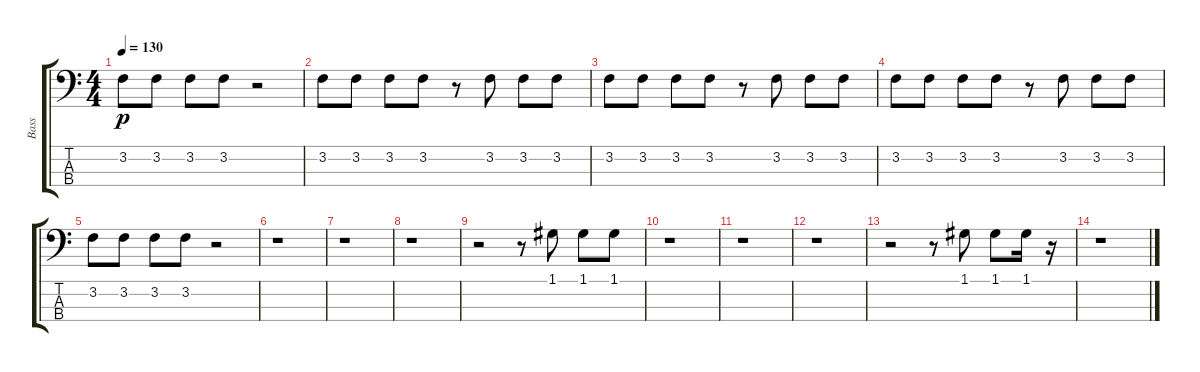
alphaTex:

\track ("Bass" "Bass") {instrument fretlessbass}
\staff {score tabs}
\tuning (G2 D2 A1 E1) {hide}
\ts (4 4)
\tempo 130
\clef f4
\ks c
3.2.8{dy p} 3.2.8 3.2.8 3.2.8 r.2 |
3.2.8 3.2.8 3.2.8 3.2.8 r.8 3.2.8 3.2.8 3.2.8 |
3.2.8 3.2.8 3.2.8 3.2.8 r.8 3.2.8 3.2.8 3.2.8 |
3.2.8 3.2.8 3.2.8 3.2.8 r.8 3.2.8 3.2.8 3.2.8 |
3.2.8 3.2.8 3.2.8 3.2.8 r.2 |
r.1 |
r.1 |
r.1 |
r.2 r.8 1.1.8 1.1.8 1.1.8 |
r.1 |
r.1 |
r.1 |
r.2 r.8 1.1.8 1.1.8 1.1.16 r.16 |
r.1
